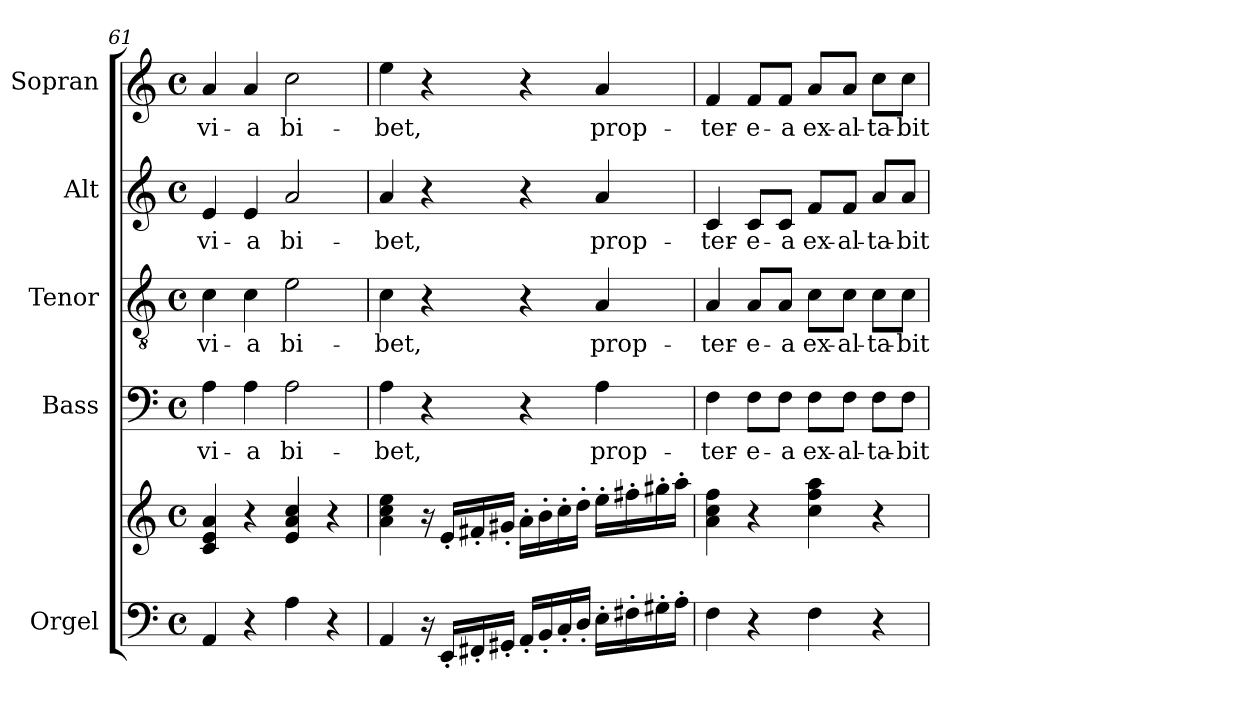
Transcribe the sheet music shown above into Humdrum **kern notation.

**kern	**kern	**kern	**text	**kern	**text	**kern	**text	**kern	**text
*part5	*part5	*part4	*part4	*part3	*part3	*part2	*part2	*part1	*part1
*staff6	*staff5	*staff4	*staff4	*staff3	*staff3	*staff2	*staff2	*staff1	*staff1
*I"Orgel	*	*I"Bass	*	*I"Tenor	*	*I"Alt	*	*I"Sopran	*
*I'Org.	*	*I'B.	*	*I'T.	*	*I'A.	*	*I'S.	*
*clefF4	*clefG2	*clefF4	*	*clefGv2	*	*clefG2	*	*clefG2	*
*k[]	*k[]	*k[]	*	*k[]	*	*k[]	*	*k[]	*
*C:	*C:	*C:	*	*C:	*	*C:	*	*C:	*
*M4/4	*M4/4	*M4/4	*	*M4/4	*	*M4/4	*	*M4/4	*
*met(c)	*met(c)	*met(c)	*	*met(c)	*	*met(c)	*	*met(c)	*
=61	=61	=61	=61	=61	=61	=61	=61	=61	=61
!	!	!	!LO:LY:b	!	!LO:LY:b	!	!LO:LY:b	!	!LO:LY:b
4AA/	4c/ 4e/ 4a/	4A\	vi-	4c\	vi-	4e/	vi-	4a/	vi-
!	!	!	!LO:LY:b	!	!LO:LY:b	!	!LO:LY:b	!	!LO:LY:b
4r	4r	4A\	-a	4c\	-a	4e/	-a	4a/	-a
!	!	!	!LO:LY:b	!	!LO:LY:b	!	!LO:LY:b	!	!LO:LY:b
4A\	4e/ 4a/ 4cc/	2A\	bi-	2e\	bi-	2a/	bi-	2cc\	bi-
4r	4r	.	.	.	.	.	.	.	.
=62	=62	=62	=62	=62	=62	=62	=62	=62	=62
!	!	!	!LO:LY:b	!	!LO:LY:b	!	!LO:LY:b	!	!LO:LY:b
4AA/	4a\ 4cc\ 4ee\	4A\	-bet,	4c\	-bet,	4a/	-bet,	4ee\	-bet,
16r	16r	4r	.	4r	.	4r	.	4r	.
16EE'</LL	16e'</LL	.	.	.	.	.	.	.	.
16FF#X'</	16f#X'</	.	.	.	.	.	.	.	.
16GG#X'</JJ	16g#X'</JJ	.	.	.	.	.	.	.	.
16AA'</LL	16a'>\LL	4r	.	4r	.	4r	.	4r	.
16BB'</	16b'>\	.	.	.	.	.	.	.	.
16C'</	16cc'>\	.	.	.	.	.	.	.	.
16D'</JJ	16dd'>\JJ	.	.	.	.	.	.	.	.
!	!	!	!LO:LY:b	!	!LO:LY:b	!	!LO:LY:b	!	!LO:LY:b
16E'>\LL	16ee'>\LL	4A\	prop-	4A/	prop-	4a/	prop-	4a/	prop-
16F#X'>\	16ff#X'>\	.	.	.	.	.	.	.	.
16G#X'>\	16gg#X'>\	.	.	.	.	.	.	.	.
16A'>\JJ	16aa'>\JJ	.	.	.	.	.	.	.	.
=63	=63	=63	=63	=63	=63	=63	=63	=63	=63
!	!	!	!LO:LY:b	!	!LO:LY:b	!	!LO:LY:b	!	!LO:LY:b
4F\	4a\ 4cc\ 4ff\	4F\	-ter-	4A/	-ter-	4c/	-ter-	4f/	-ter-
!	!	!	!LO:LY:b	!	!LO:LY:b	!	!LO:LY:b	!	!LO:LY:b
4r	4r	8F\L	-e-	8A/L	-e-	8c/L	-e-	8f/L	-e-
!	!	!	!LO:LY:b	!	!LO:LY:b	!	!LO:LY:b	!	!LO:LY:b
.	.	8F\J	-a	8A/J	-a	8c/J	-a	8f/J	-a
!	!	!	!LO:LY:b	!	!LO:LY:b	!	!LO:LY:b	!	!LO:LY:b
4F\	4cc\ 4ff\ 4aa\	8F\L	ex-	8c\L	ex-	8f/L	ex-	8a/L	ex-
!	!	!	!LO:LY:b	!	!LO:LY:b	!	!LO:LY:b	!	!LO:LY:b
.	.	8F\J	-al-	8c\J	-al-	8f/J	-al-	8a/J	-al-
!	!	!	!LO:LY:b	!	!LO:LY:b	!	!LO:LY:b	!	!LO:LY:b
4r	4r	8F\L	-ta-	8c\L	-ta-	8a/L	-ta-	8cc\L	-ta-
!	!	!	!LO:LY:b	!	!LO:LY:b	!	!LO:LY:b	!	!LO:LY:b
.	.	8F\J	-bit	8c\J	-bit	8a/J	-bit	8cc\J	-bit
=	=	=	=	=	=	=	=	=	=
*-	*-	*-	*-	*-	*-	*-	*-	*-	*-
